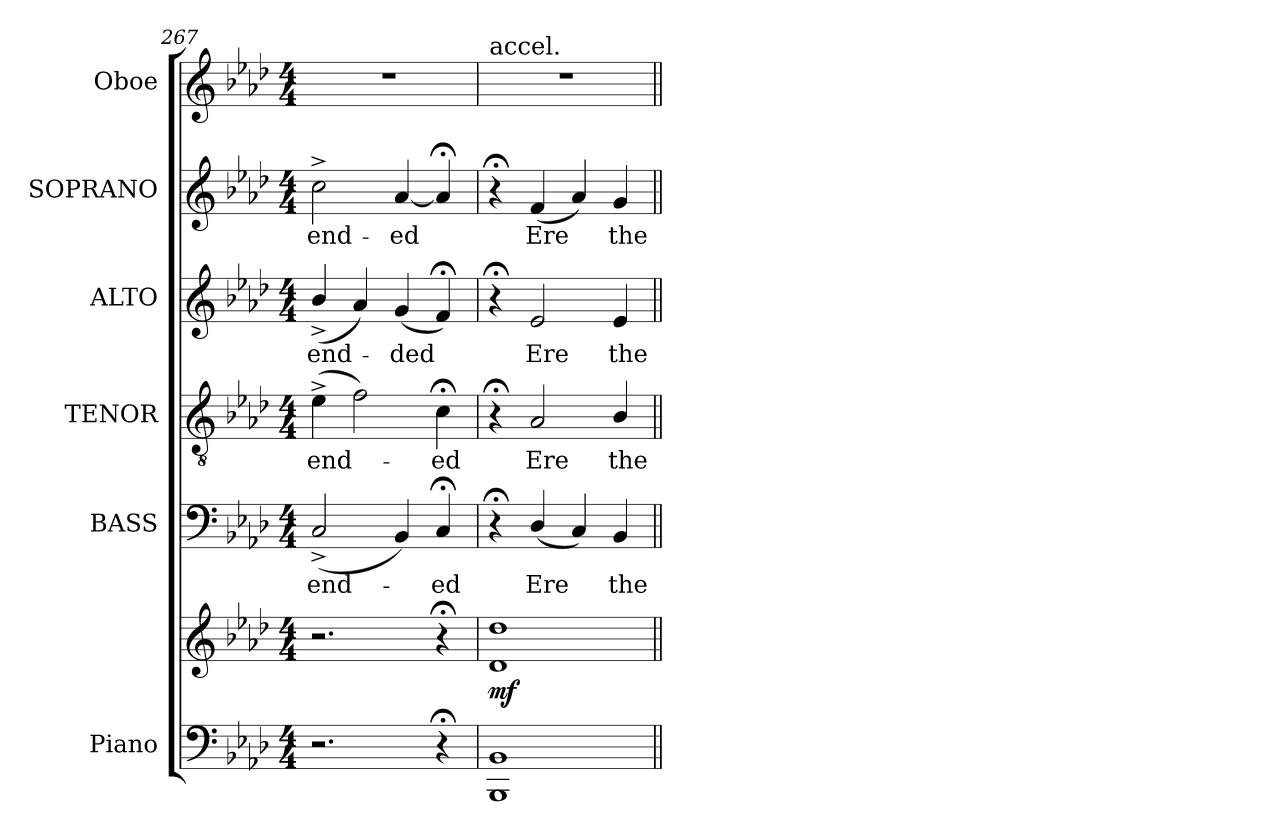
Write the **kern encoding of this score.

**kern	**kern	**dynam	**kern	**text	**kern	**text	**kern	**text	**kern	**text	**kern
*part6	*part6	*part6	*part5	*part5	*part4	*part4	*part3	*part3	*part2	*part2	*part1
*staff7	*staff6	*staff6/7	*staff5	*staff5	*staff4	*staff4	*staff3	*staff3	*staff2	*staff2	*staff1
*I"Piano	*	*	*I"BASS	*	*I"TENOR	*	*I"ALTO	*	*I"SOPRANO	*	*I"Oboe
*I'Pno.	*	*	*I'B.	*	*I'T.	*	*I'A.	*	*I'S.	*	*I'Ob.
!!LO:PB:g=z
*clefF4	*clefG2	*	*clefF4	*	*clefGv2	*	*clefG2	*	*clefG2	*	*clefG2
*	*	*	*	*	*ITrd7c12	*	*	*	*	*	*
*k[b-e-a-d-]	*k[b-e-a-d-]	*	*k[b-e-a-d-]	*	*k[b-e-a-d-]	*	*k[b-e-a-d-]	*	*k[b-e-a-d-]	*	*k[b-e-a-d-]
*A-:	*A-:	*	*A-:	*	*A-:	*	*A-:	*	*A-:	*	*A-:
*M4/4	*M4/4	*	*M4/4	*	*M4/4	*	*M4/4	*	*M4/4	*	*M4/4
=267	=267	=267	=267	=267	=267	=267	=267	=267	=267	=267	=267
!	!	!	!	!LO:LY:b:color=#000000	!	!	!	!	!	!	!
!	!	!	!	!	!	!LO:LY:b:color=#000000	!	!	!	!	!
!	!	!	!	!	!	!	!	!LO:LY:b:color=#000000	!	!	!
!	!	!	!	!	!	!	!	!	!	!LO:LY:b:color=#000000	!
2.r	2.r	.	(2C^i/	end-	(4E-^i\	end-	(4b-^i/	end-	2cc^i\	end-	1r
.	.	.	.	.	2Fi\)	.	4a-i/)	.	.	.	.
!	!	!	!	!	!	!	!	!LO:LY:b:color=#000000	!	!	!
!	!	!	!	!	!	!	!	!	!	!LO:LY:b:color=#000000	!
.	.	.	4BB-i/)	.	.	.	(4gi/	-ded	[4a-i/	-ed	.
!	!	!	!	!LO:LY:b:color=#000000	!	!	!	!	!	!	!
!	!	!	!	!	!	!LO:LY:b:color=#000000	!	!	!	!	!
4r;	4r;	.	4C;i/	-ed	4C;i\	-ed	4f;i/)	.	4a-;i/]	.	.
=268	=268	=268	=268	=268	=268	=268	=268	=268	=268	=268	=268
!	!	!	!	!	!	!	!	!	!	!	!LO:TX:t=accel.
1BBB-i 1BB-i	1d-i 1dd-i	mf	4r;	.	4r;	.	4r;	.	4r;	.	1r
!	!	!	!	!LO:LY:b:color=#000000	!	!	!	!	!	!	!
!	!	!	!	!	!	!LO:LY:b:color=#000000	!	!	!	!	!
!	!	!	!	!	!	!	!	!LO:LY:b:color=#000000	!	!	!
!	!	!	!	!	!	!	!	!	!	!LO:LY:b:color=#000000	!
.	.	.	(4D-i/	Ere	2AA-i/	Ere	2e-i/	Ere	(4fi/	Ere	.
.	.	.	4Ci/)	.	.	.	.	.	4a-i/)	.	.
!	!	!	!	!LO:LY:b:color=#000000	!	!	!	!	!	!	!
!	!	!	!	!	!	!LO:LY:b:color=#000000	!	!	!	!	!
!	!	!	!	!	!	!	!	!LO:LY:b:color=#000000	!	!	!
!	!	!	!	!	!	!	!	!	!	!LO:LY:b:color=#000000	!
.	.	.	4BB-i/	the	4BB-i/	the	4e-i/	the	4gi/	the	.
=||	=||	=||	=||	=||	=||	=||	=||	=||	=||	=||	=||
*-	*-	*-	*-	*-	*-	*-	*-	*-	*-	*-	*-
